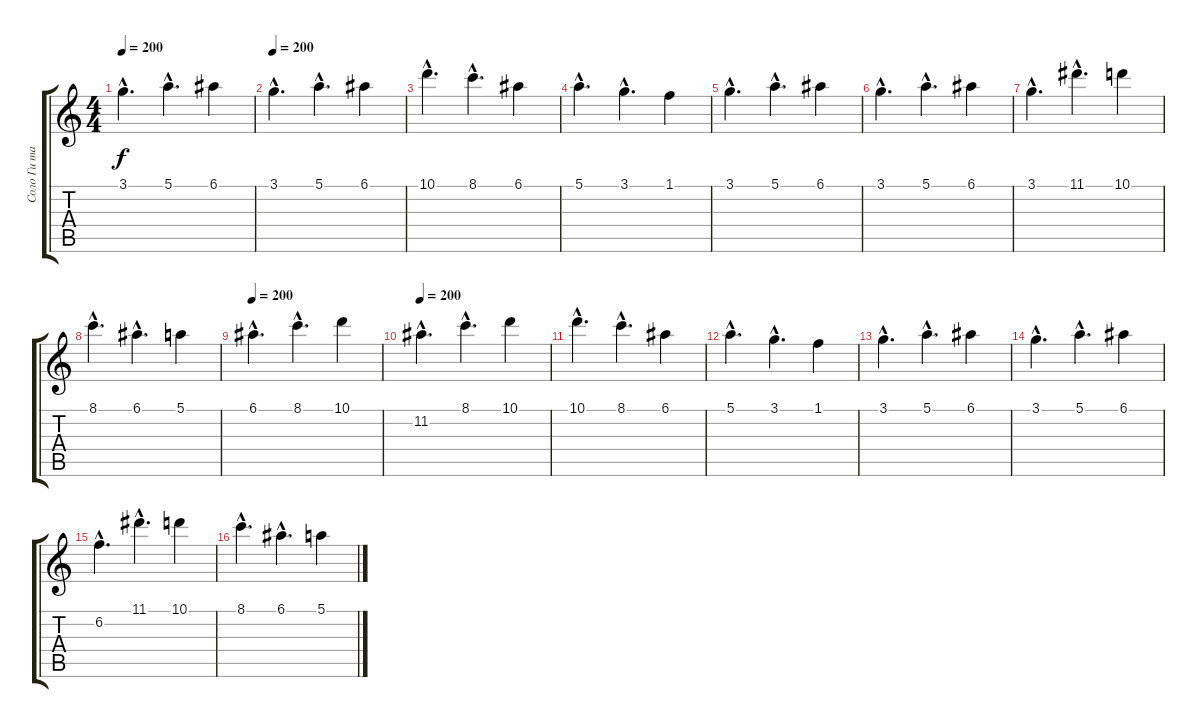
\track ("Соло Ги тара" "Соло Ги та") {instrument overdrivenguitar}
\staff {score tabs}
\tuning (E4 B3 G3 D3 A2 E2) {hide}
\ts (4 4)
\tempo 200
\clef g2
\ks c
3.1{hac}.4{d dy f} 5.1{hac}.4{d} 6.1.4 |
\tempo 200
3.1{hac}.4{d} 5.1{hac}.4{d} 6.1.4 |
10.1{hac}.4{d} 8.1{hac}.4{d} 6.1.4 |
5.1{hac}.4{d} 3.1{hac}.4{d} 1.1.4 |
3.1{hac}.4{d} 5.1{hac}.4{d} 6.1.4 |
3.1{hac}.4{d} 5.1{hac}.4{d} 6.1.4 |
3.1{hac}.4{d} 11.1{hac}.4{d} 10.1.4 |
8.1{hac}.4{d} 6.1{hac}.4{d} 5.1.4 |
\tempo 200
6.1{hac}.4{d} 8.1{hac}.4{d} 10.1.4 |
\tempo 200
11.2{hac}.4{d} 8.1{hac}.4{d} 10.1.4 |
10.1{hac}.4{d} 8.1{hac}.4{d} 6.1.4 |
5.1{hac}.4{d} 3.1{hac}.4{d} 1.1.4 |
3.1{hac}.4{d} 5.1{hac}.4{d} 6.1.4 |
3.1{hac}.4{d} 5.1{hac}.4{d} 6.1.4 |
6.2{hac}.4{d} 11.1{hac}.4{d} 10.1.4 |
8.1{hac}.4{d} 6.1{hac}.4{d} 5.1.4
